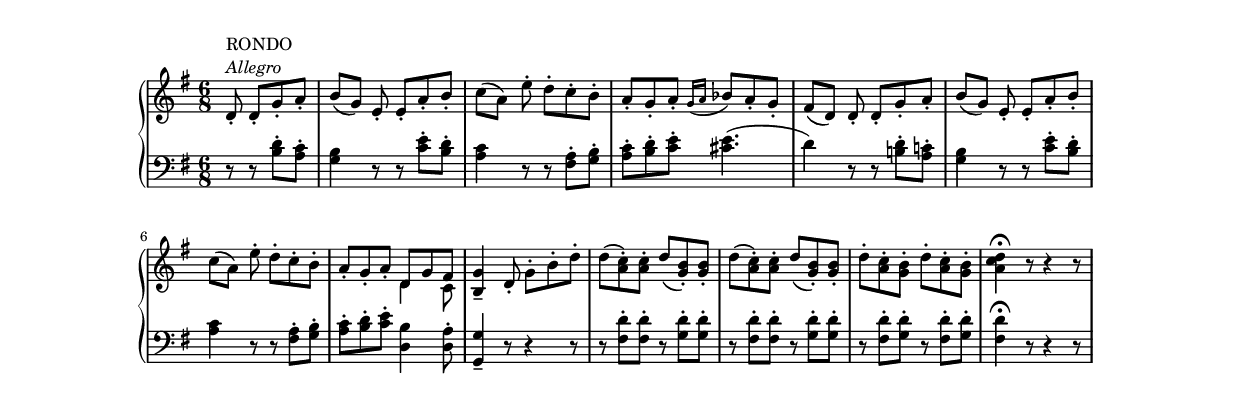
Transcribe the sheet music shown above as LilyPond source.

% Do not edit this file; it is automatically
% generated from Documentation/snippets/new
% This file is in the public domain.
%% Note: this file works from version 2.12.0
\version "2.13.20"
\include "english.ly"
#(set-global-staff-size 15)
\paper {
  line-width = 16\cm
  indent = 0\cm
}

% NR 1.3 Expressive marks


\header {
  lsrtags = "headwords"
  texidoc = ""
  doctitle = "headword"
} % begin verbatim


% L. v. Beethoven, Op. 49 no. 1
% Piano sonata 19 - "Leichte Sonate"
% measures 1 - 12

%\layout {
%   \context {
%      \Score
%      \override SpacingSpanner #'base-shortest-duration =
%         #(ly:make-moment 1 20)
%   }
%}

\new PianoStaff <<

   % RH Staff
   \new Staff {
      \clef treble
      \key g \major
      \time 6/8
      \partial 2
      \once \override TextScript #'staff-padding = #2
      d'8 \staccato
      ^ \markup { \column {
         RONDO
         \italic Allegro } }
      d'8 \staccato
      g'8 \staccato
      a'8 \staccato

      |

      b'8 [ (
      g'8 ] )
      e'8 \staccato
      e' \staccato
      a'8 \staccato
      b'8 \staccato

      |

      c''8 [ (
      a'8 ] )
      e''8 \staccato
      d''8 \staccato
      c''8 \staccato
      b'8 \staccato

      |

      a'8 \staccato
      g'8 \staccato
      a'8 \staccato
      \acciaccatura { g'16 [ a'16 ] }
      bf'8
      a'8 \staccato
      g'8 \staccato

      |

      fs'8 [ (
      d'8 ] )
      d'8 \staccato
      d'8 \staccato
      g'8 \staccato
      a'8 \staccato

      |

      b'8 [ (
      g'8 ] )
      e'8 \staccato
      e'8 \staccato
      a'8 \staccato
      b'8 \staccato

      |

      c''8 [ (
      a'8 ] )
      e''8 \staccato
      d''8 \staccato
      c''8 \staccato
      b'8 \staccato

      |

      a'8 \staccato
      g'8 \staccato
      a'8 \staccato
      <<
         {
            \voiceOne
            d'8
            g'8
            fs'8
            \oneVoice
         }
         \new Voice {
            \voiceTwo
            d'4
            c'8
            \oneVoice
         }
      >>

      |

      <b g'>4 \tenuto
      d'8 \staccato
      g'8 \staccato
      b'8 \staccato
      d''8 \staccato

      |

      d''8 (
      <c'' a'>8 \staccato )
      <c'' a'>8 \staccato
      d''8 (
      <b' g'>8 \staccato )
      <b' g'>8 \staccato

      |

      d''8 (
      <c'' a'>8 \staccato )
      <c'' a'>8 \staccato
      d''8 (
      <b' g'>8 \staccato )
      <b' g'>8 \staccato

      |

      d''8 \staccato
      <c'' a'>8 \staccato
      <b' g'>8 \staccato
      d'' \staccato
      <c'' a'>8 \staccato
      <b' g'>8 \staccato

      |

      <d'' c'' a'>4 \fermata
      r8 r4 r8
   }

   % LH Staff
   \new Staff {
      \clef bass
      \key g \major
      \time 6/8
      \partial 2
      r8
      r8
      <d' b>8 \staccato
      <c' a>8 \staccato

      |

      <b g>4
      r8
      r8
      <e' c'>8 \staccato
      <d' b>8 \staccato

      |

      <c' a>4
      r8
      r8
      <a fs>8 \staccato
      <b g>8 \staccato

      |

      <c' a>8 \staccato
      <b d'>8 \staccato
      <e' c'>8 \staccato
      <e' cs'>4. (

      |

      d'4 )
      r8
      r8
      <d' b!>8 \staccato
      <c'! a>8 \staccato

      |

      <b g>4
      r8
      r8
      <e' c'>8 \staccato
      <d' b>8 \staccato

      |

      <c' a>4
      r8
      r8
      <a fs>8 \staccato
      <b g>8 \staccato

      |

      <c' a>8 \staccato
      <d' b>8 \staccato
      <e' c'>8 \staccato
      <b d>4
      <a d>8 \staccato

      |

      <g g,>4 \tenuto
      r8
      r4
      r8

      |

      r8
      <d' fs>8 \staccato
      <d' fs>8 \staccato
      r8
      <d' g>8 \staccato
      <d' g>8 \staccato

      |

      r8
      <d' fs>8 \staccato
      <d' fs>8 \staccato
      r8
      <d' g>8 \staccato
      <d' g>8 \staccato

      |

      r8
      <d' fs>8 \staccato
      <d' g>8 \staccato
      r8
      <d' fs>8 \staccato
      <d' g>8 \staccato

      |

      <d' fs>4 \fermata
      r8 r4 r8
   }

>>
